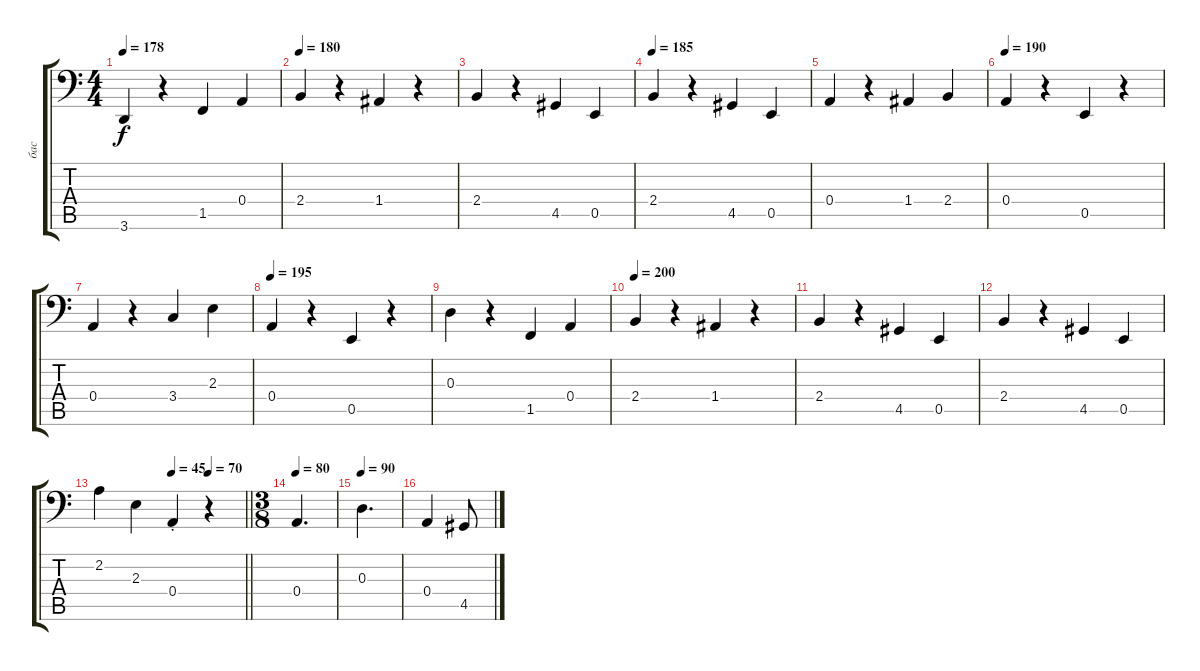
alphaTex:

\track ("бас" "бас") {instrument electricbasspick}
\staff {score tabs}
\tuning (C3 G2 D2 A1 E1 B0) {hide}
\ts (4 4)
\tempo 178
\clef f4
\ks aminor
3.6.4{dy f} r.4 1.5.4 0.4.4 |
\tempo 180
2.4.4 r.4 1.4.4 r.4 |
2.4.4 r.4 4.5.4 0.5.4 |
\tempo 185
2.4.4 r.4 4.5.4 0.5.4 |
0.4.4 r.4 1.4.4 2.4.4 |
\tempo 190
0.4.4 r.4 0.5.4 r.4 |
0.4.4 r.4 3.4.4 2.3.4 |
\tempo 195
0.4.4 r.4 0.5.4 r.4 |
0.3.4 r.4 1.5.4 0.4.4 |
\tempo 200
2.4.4 r.4 1.4.4 r.4 |
2.4.4 r.4 4.5.4 0.5.4 |
2.4.4 r.4 4.5.4 0.5.4 |
\tempo (45 0.5)
\tempo (70 0.75)
\barLineRight lightlight
2.2.4 2.3.4 0.4{st}.4 r.4 |
\ts (3 8)
\tempo 80
0.4.4{d} |
\tempo 90
0.3.4{d} |
0.4.4 4.5.8
